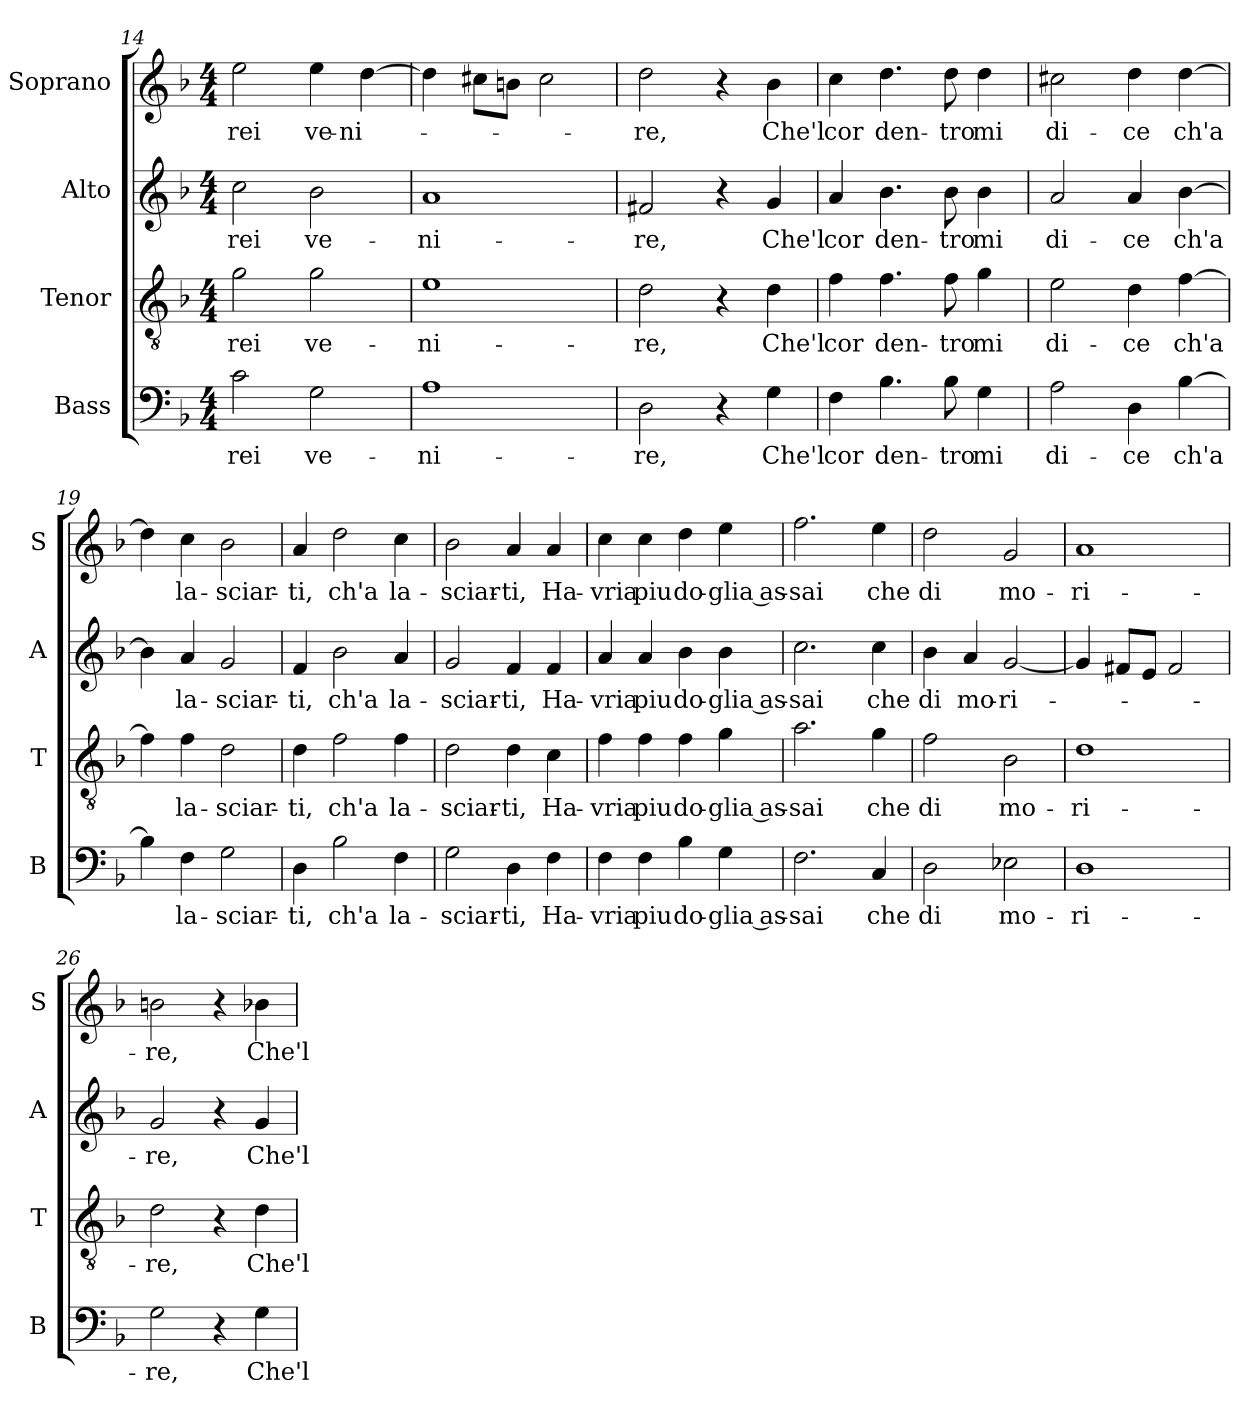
**kern	**text	**kern	**text	**kern	**text	**kern	**text
*part4	*part4	*part3	*part3	*part2	*part2	*part1	*part1
*staff4	*staff4	*staff3	*staff3	*staff2	*staff2	*staff1	*staff1
*I"Bass	*	*I"Tenor	*	*I"Alto	*	*I"Soprano	*
*I'B	*	*I'T	*	*I'A	*	*I'S	*
*clefF4	*	*clefGv2	*	*clefG2	*	*clefG2	*
*k[b-]	*	*k[b-]	*	*k[b-]	*	*k[b-]	*
*F:	*	*F:	*	*F:	*	*F:	*
*M4/4	*	*M4/4	*	*M4/4	*	*M4/4	*
=14	=14	=14	=14	=14	=14	=14	=14
!	!LO:LY:b	!	!LO:LY:b	!	!LO:LY:b	!	!LO:LY:b
2c\	-rei	2g\	-rei	2cc\	-rei	2ee\	-rei
!	!LO:LY:b	!	!LO:LY:b	!	!LO:LY:b	!	!LO:LY:b
2G\	ve-	2g\	ve-	2b-\	ve-	4ee\	ve-
!	!	!	!	!	!	!	!LO:LY:b
.	.	.	.	.	.	[4dd\	-ni-
=15	=15	=15	=15	=15	=15	=15	=15
!	!LO:LY:b	!	!LO:LY:b	!	!LO:LY:b	!	!
1A	-ni-	1e	-ni-	1a	-ni-	4dd\]	.
.	.	.	.	.	.	8cc#X\L	.
.	.	.	.	.	.	8bn\J	.
.	.	.	.	.	.	2cc#\	.
=16	=16	=16	=16	=16	=16	=16	=16
!	!LO:LY:b	!	!LO:LY:b	!	!LO:LY:b	!	!LO:LY:b
2D\	-re,	2d\	-re,	2f#X/	-re,	2dd\	-re,
4r	.	4r	.	4r	.	4r	.
!	!LO:LY:b	!	!LO:LY:b	!	!LO:LY:b	!	!LO:LY:b
4G\	Che'l	4d\	Che'l	4g/	Che'l	4b-\	Che'l
!!LO:PB:g=z
=17	=17	=17	=17	=17	=17	=17	=17
!	!LO:LY:b	!	!LO:LY:b	!	!LO:LY:b	!	!LO:LY:b
4F\	cor	4f\	cor	4a/	cor	4cc\	cor
!	!LO:LY:b	!	!LO:LY:b	!	!LO:LY:b	!	!LO:LY:b
4.B-\	den-	4.f\	den-	4.b-\	den-	4.dd\	den-
!	!LO:LY:b	!	!LO:LY:b	!	!LO:LY:b	!	!LO:LY:b
8B-\	-tro	8f\	-tro	8b-\	-tro	8dd\	-tro
!	!LO:LY:b	!	!LO:LY:b	!	!LO:LY:b	!	!LO:LY:b
4G\	mi	4g\	mi	4b-\	mi	4dd\	mi
=18	=18	=18	=18	=18	=18	=18	=18
!	!LO:LY:b	!	!LO:LY:b	!	!LO:LY:b	!	!LO:LY:b
2A\	di-	2e\	di-	2a/	di-	2cc#X\	di-
!	!LO:LY:b	!	!LO:LY:b	!	!LO:LY:b	!	!LO:LY:b
4D\	-ce	4d\	-ce	4a/	-ce	4dd\	-ce
!	!LO:LY:b	!	!LO:LY:b	!	!LO:LY:b	!	!LO:LY:b
[4B-\	ch'a	[4f\	ch'a	[4b-\	ch'a	[4dd\	ch'a
=19	=19	=19	=19	=19	=19	=19	=19
4B-\]	.	4f\]	.	4b-\]	.	4dd\]	.
!	!LO:LY:b	!	!LO:LY:b	!	!LO:LY:b	!	!LO:LY:b
4F\	la-	4f\	la-	4a/	la-	4cc\	la-
!	!LO:LY:b	!	!LO:LY:b	!	!LO:LY:b	!	!LO:LY:b
2G\	-sciar-	2d\	-sciar-	2g/	-sciar-	2b-\	-sciar-
=20	=20	=20	=20	=20	=20	=20	=20
!	!LO:LY:b	!	!LO:LY:b	!	!LO:LY:b	!	!LO:LY:b
4D\	-ti,	4d\	-ti,	4f/	-ti,	4a/	-ti,
!	!LO:LY:b	!	!LO:LY:b	!	!LO:LY:b	!	!LO:LY:b
2B-\	ch'a	2f\	ch'a	2b-\	ch'a	2dd\	ch'a
!	!LO:LY:b	!	!LO:LY:b	!	!LO:LY:b	!	!LO:LY:b
4F\	la-	4f\	la-	4a/	la-	4cc\	la-
=21	=21	=21	=21	=21	=21	=21	=21
!	!LO:LY:b	!	!LO:LY:b	!	!LO:LY:b	!	!LO:LY:b
2G\	-sciar-	2d\	-sciar-	2g/	-sciar-	2b-\	-sciar-
!	!LO:LY:b	!	!LO:LY:b	!	!LO:LY:b	!	!LO:LY:b
4D\	-ti,	4d\	-ti,	4f/	-ti,	4a/	-ti,
!	!LO:LY:b	!	!LO:LY:b	!	!LO:LY:b	!	!LO:LY:b
4F\	Ha-	4c\	Ha-	4f/	Ha-	4a/	Ha-
=22	=22	=22	=22	=22	=22	=22	=22
!	!LO:LY:b	!	!LO:LY:b	!	!LO:LY:b	!	!LO:LY:b
4F\	-vria	4f\	-vria	4a/	-vria	4cc\	-vria
!	!LO:LY:b	!	!LO:LY:b	!	!LO:LY:b	!	!LO:LY:b
4F\	piu	4f\	piu	4a/	piu	4cc\	piu
!	!LO:LY:b	!	!LO:LY:b	!	!LO:LY:b	!	!LO:LY:b
4B-\	do-	4f\	do-	4b-\	do-	4dd\	do-
!	!LO:LY:b	!	!LO:LY:b	!	!LO:LY:b	!	!LO:LY:b
4G\	-glia as-	4g\	-glia as-	4b-\	-glia as-	4ee\	-glia as-
=23	=23	=23	=23	=23	=23	=23	=23
!	!LO:LY:b	!	!LO:LY:b	!	!LO:LY:b	!	!LO:LY:b
2.F\	-sai	2.a\	-sai	2.cc\	-sai	2.ff\	-sai
!	!LO:LY:b	!	!LO:LY:b	!	!LO:LY:b	!	!LO:LY:b
4C/	che	4g\	che	4cc\	che	4ee\	che
!!LO:LB:g=z
=24	=24	=24	=24	=24	=24	=24	=24
!	!LO:LY:b	!	!LO:LY:b	!	!LO:LY:b	!	!LO:LY:b
2D\	di	2f\	di	4b-\	di	2dd\	di
!	!	!	!	!	!LO:LY:b	!	!
.	.	.	.	4a/	mo-	.	.
!	!LO:LY:b	!	!LO:LY:b	!	!LO:LY:b	!	!LO:LY:b
2E-X\	mo-	2B-\	mo-	[2g/	-ri-	2g/	mo-
=25	=25	=25	=25	=25	=25	=25	=25
!	!LO:LY:b	!	!LO:LY:b	!	!	!	!LO:LY:b
1D	-ri-	1d	-ri-	4g/]	.	1a	-ri-
.	.	.	.	8f#X/L	.	.	.
.	.	.	.	8e/J	.	.	.
.	.	.	.	2f#/	.	.	.
=26	=26	=26	=26	=26	=26	=26	=26
!	!LO:LY:b	!	!LO:LY:b	!	!LO:LY:b	!	!LO:LY:b
2G\	-re,	2d\	-re,	2g/	-re,	2bn\	-re,
4r	.	4r	.	4r	.	4r	.
!	!LO:LY:b	!	!LO:LY:b	!	!LO:LY:b	!	!LO:LY:b
4G\	Che'l	4d\	Che'l	4g/	Che'l	4b-X\	Che'l
=	=	=	=	=	=	=	=
*-	*-	*-	*-	*-	*-	*-	*-
